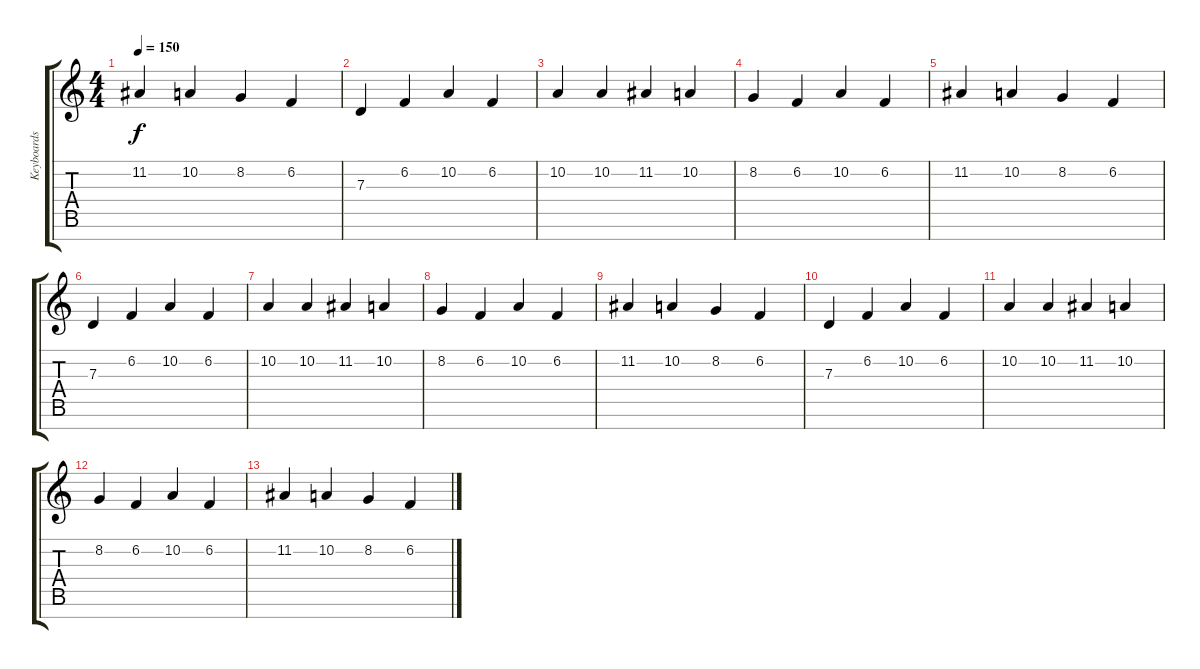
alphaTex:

\track ("Keyboards" "Keyboards") {instrument stringensemble1}
\staff {score tabs}
\tuning (E4 B3 G3 D3 A2 E2 B1) {hide}
\ts (4 4)
\tempo 150
\clef g2
\ks c
11.2.4{dy f} 10.2.4 8.2.4 6.2.4 |
7.3.4 6.2.4 10.2.4 6.2.4 |
10.2.4 10.2.4 11.2.4 10.2.4 |
8.2.4 6.2.4 10.2.4 6.2.4 |
11.2.4 10.2.4 8.2.4 6.2.4 |
7.3.4 6.2.4 10.2.4 6.2.4 |
10.2.4 10.2.4 11.2.4 10.2.4 |
8.2.4 6.2.4 10.2.4 6.2.4 |
11.2.4 10.2.4 8.2.4 6.2.4 |
7.3.4 6.2.4 10.2.4 6.2.4 |
10.2.4 10.2.4 11.2.4 10.2.4 |
8.2.4 6.2.4 10.2.4 6.2.4 |
11.2.4 10.2.4 8.2.4 6.2.4
